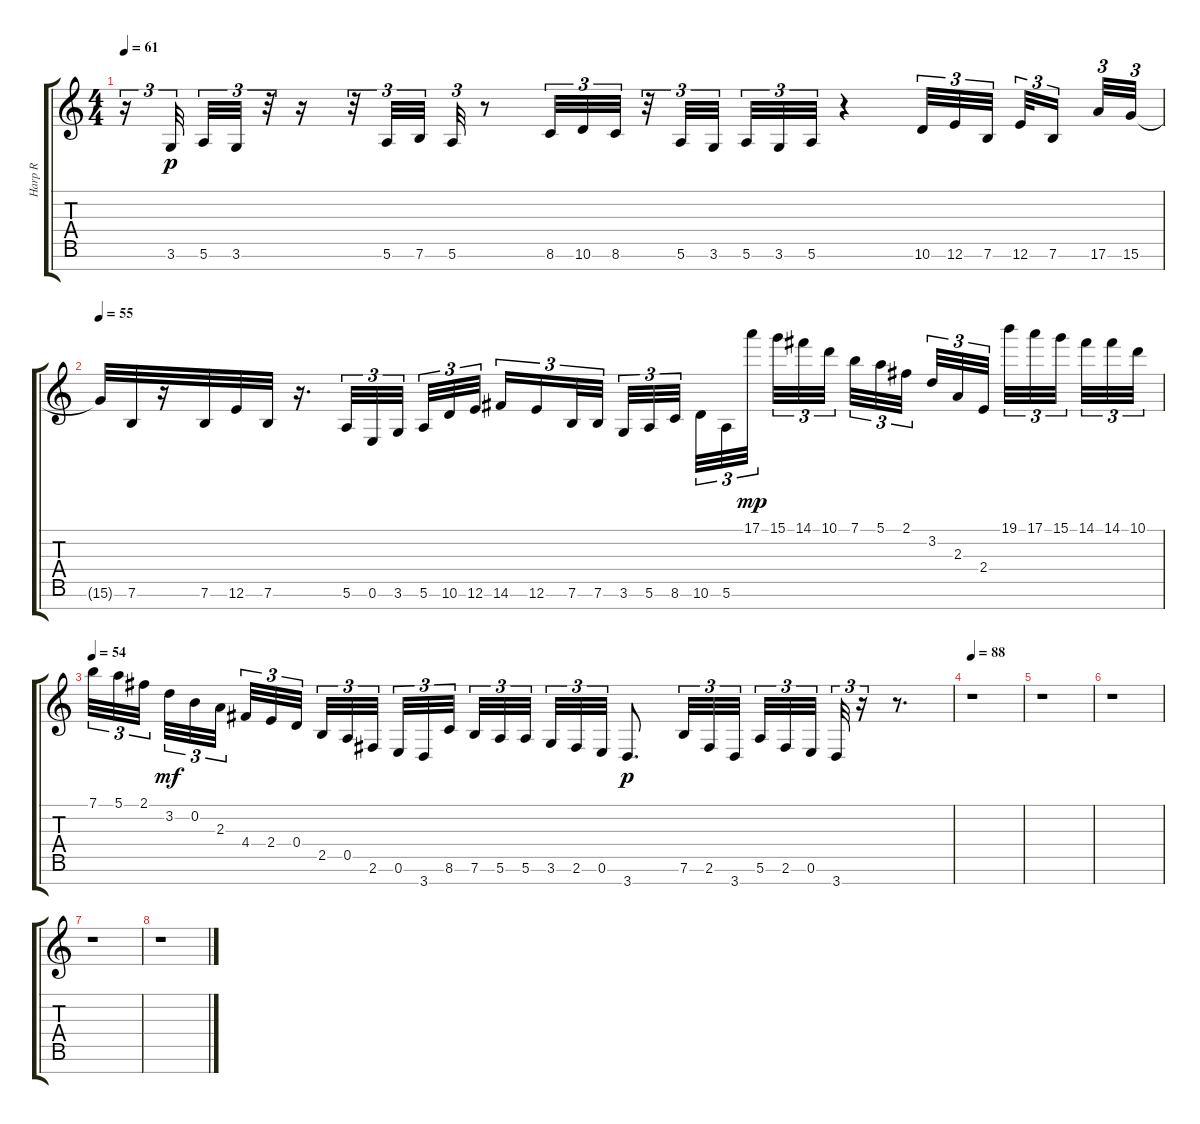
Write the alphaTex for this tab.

\track ("Harp R" "Harp R") {instrument orchestralharp}
\staff {score tabs}
\tuning (E5 B4 G4 D4 A3 E3 B2) {hide}
\ts (4 4)
\tempo 61
\clef g2
\ks c
r.16{tu (3 2) dy ppp} 3.6.32{tu (3 2) dy p beam splitsecondary} 5.6.32{tu (3 2)} 3.6.32{tu (3 2)} r.32{tu (3 2)} r.16 r.32{tu (3 2)} 5.6.32{tu (3 2)} 7.6.32{tu (3 2)} 5.6.32{tu (3 2)} r.8 8.6.32{tu (3 2)} 10.6.32{tu (3 2)} 8.6.32{tu (3 2)} r.32{tu (3 2)} 5.6.32{tu (3 2)} 3.6.32{tu (3 2) beam splitsecondary} 5.6.32{tu (3 2)} 3.6.32{tu (3 2)} 5.6.32{tu (3 2)} r.4 10.6.32{tu (3 2)} 12.6.32{tu (3 2)} 7.6.32{tu (3 2) beam splitsecondary} 12.6.32{tu (3 2)} 7.6.16{tu (3 2) beam splitsecondary} 17.6.32{tu (3 2)} 15.6.32{tu (3 2)} |
\tempo 55
15.6{t}.32 7.6.32 r.16 7.6.32 12.6.32 7.6.32 r.16{d} 5.6.32{tu (3 2)} 0.6.32{tu (3 2)} 3.6.32{tu (3 2) beam splitsecondary} 5.6.32{tu (3 2)} 10.6.32{tu (3 2)} 12.6.32{tu (3 2) beam splitsecondary} 14.6.16{tu (3 2)} 12.6.16{tu (3 2)} 7.6.32{tu (3 2)} 7.6.32{tu (3 2) beam splitsecondary} 3.6.32{tu (3 2)} 5.6.32{tu (3 2)} 8.6.32{tu (3 2) beam splitsecondary} 10.6.32{tu (3 2)} 5.6.32{tu (3 2)} 17.1.32{tu (3 2) dy mp beam splitsecondary} 15.1.32{tu (3 2)} 14.1.32{tu (3 2)} 10.1.32{tu (3 2)} 7.1.32{tu (3 2)} 5.1.32{tu (3 2)} 2.1.32{tu (3 2) beam splitsecondary} 3.2.32{tu (3 2)} 2.3.32{tu (3 2)} 2.4.32{tu (3 2) beam splitsecondary} 19.1.32{tu (3 2)} 17.1.32{tu (3 2)} 15.1.32{tu (3 2) beam splitsecondary} 14.1.32{tu (3 2)} 14.1.32{tu (3 2)} 10.1.32{tu (3 2)} |
\tempo 54
7.1.32{tu (3 2)} 5.1.32{tu (3 2)} 2.1.32{tu (3 2) beam splitsecondary} 3.2.32{tu (3 2) dy mf} 0.2.32{tu (3 2)} 2.3.32{tu (3 2) beam splitsecondary} 4.4.32{tu (3 2)} 2.4.32{tu (3 2)} 0.4.32{tu (3 2) beam splitsecondary} 2.5.32{tu (3 2)} 0.5.32{tu (3 2)} 2.6.32{tu (3 2)} 0.6.32{tu (3 2)} 3.7.32{tu (3 2)} 8.6.32{tu (3 2) beam splitsecondary} 7.6.32{tu (3 2)} 5.6.32{tu (3 2)} 5.6.32{tu (3 2) beam splitsecondary} 3.6.32{tu (3 2)} 2.6.32{tu (3 2)} 0.6.32{tu (3 2)} 3.7.8{d dy p} 7.6.32{tu (3 2)} 2.6.32{tu (3 2)} 3.7.32{tu (3 2) beam splitsecondary} 5.6.32{tu (3 2)} 2.6.32{tu (3 2)} 0.6.32{tu (3 2)} 3.7.32{tu (3 2)} r.16{tu (3 2)} r.8{d} |
\tempo 88
r.1 |
r.1 |
r.1 |
r.1 |
r.1
